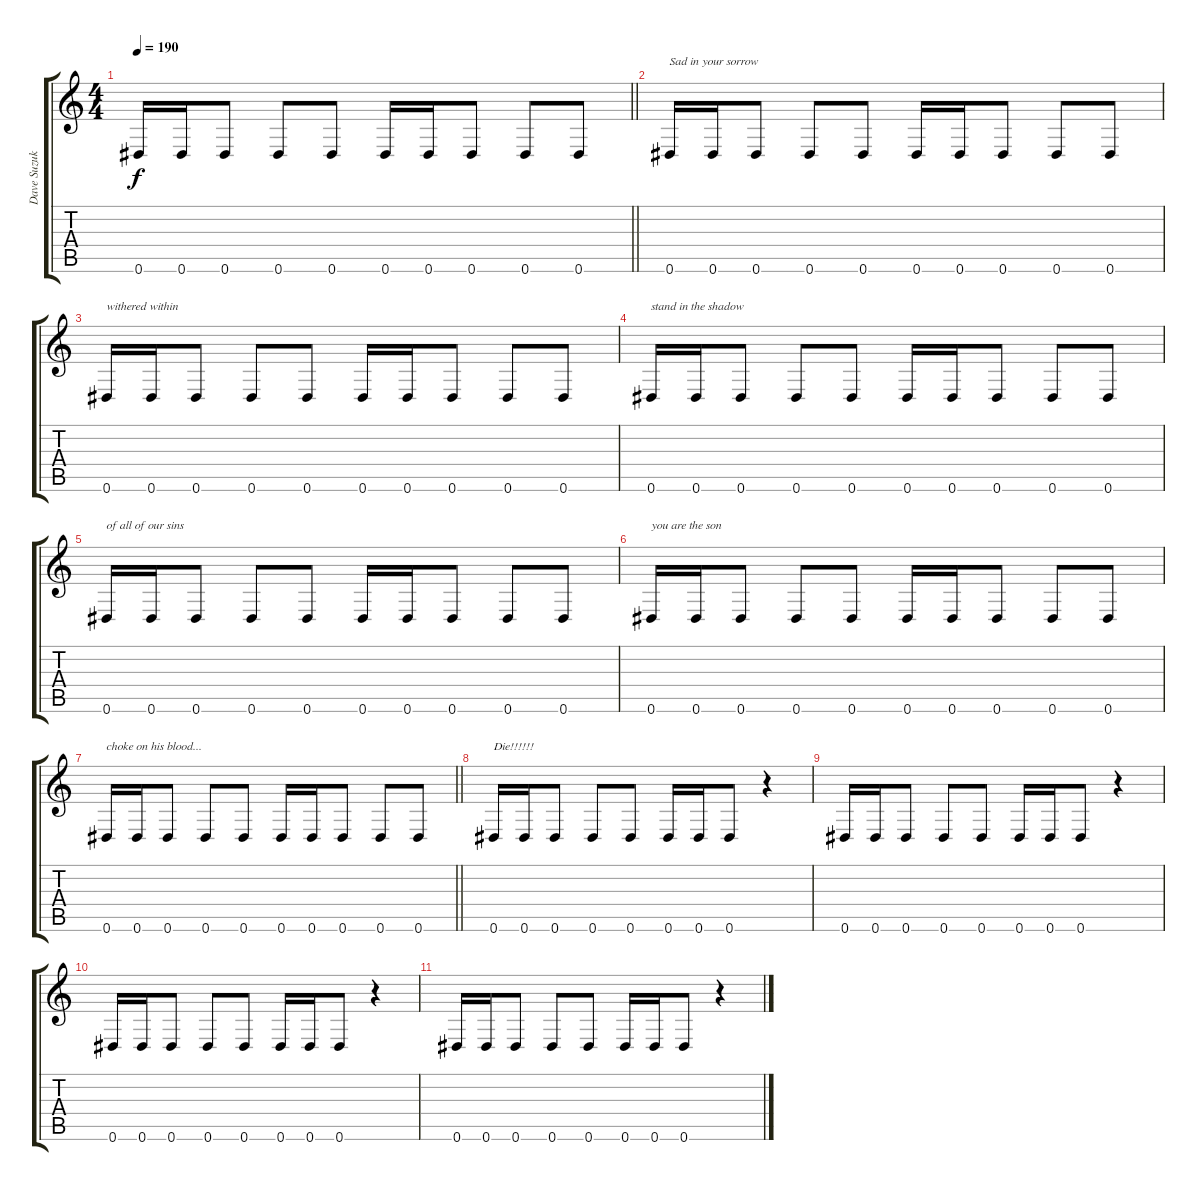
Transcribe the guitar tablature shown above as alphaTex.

\track ("Dave Suzuki" "Dave Suzuk") {instrument distortionguitar}
\staff {score tabs}
\tuning (Eb4 Bb3 Gb3 Db3 Ab2 Eb2) {hide}
\ts (4 4)
\tempo 190
\clef g2
\barLineRight lightlight
\ks c
0.6.16{dy f} 0.6.16 0.6.8 0.6.8 0.6.8 0.6.16 0.6.16 0.6.8 0.6.8 0.6.8 |
0.6.16{txt "Sad in your sorrow"} 0.6.16 0.6.8 0.6.8 0.6.8 0.6.16 0.6.16 0.6.8 0.6.8 0.6.8 |
0.6.16{txt "withered within"} 0.6.16 0.6.8 0.6.8 0.6.8 0.6.16 0.6.16 0.6.8 0.6.8 0.6.8 |
0.6.16{txt "stand in the shadow"} 0.6.16 0.6.8 0.6.8 0.6.8 0.6.16 0.6.16 0.6.8 0.6.8 0.6.8 |
0.6.16{txt "of all of our sins"} 0.6.16 0.6.8 0.6.8 0.6.8 0.6.16 0.6.16 0.6.8 0.6.8 0.6.8 |
0.6.16{txt "you are the son"} 0.6.16 0.6.8 0.6.8 0.6.8 0.6.16 0.6.16 0.6.8 0.6.8 0.6.8 |
\barLineRight lightlight
0.6.16{txt "choke on his blood..."} 0.6.16 0.6.8 0.6.8 0.6.8 0.6.16 0.6.16 0.6.8 0.6.8 0.6.8 |
0.6.16{txt "Die!!!!!!"} 0.6.16 0.6.8 0.6.8 0.6.8 0.6.16 0.6.16 0.6.8 r.4 |
0.6.16 0.6.16 0.6.8 0.6.8 0.6.8 0.6.16 0.6.16 0.6.8 r.4 |
0.6.16 0.6.16 0.6.8 0.6.8 0.6.8 0.6.16 0.6.16 0.6.8 r.4 |
0.6.16 0.6.16 0.6.8 0.6.8 0.6.8 0.6.16 0.6.16 0.6.8 r.4
